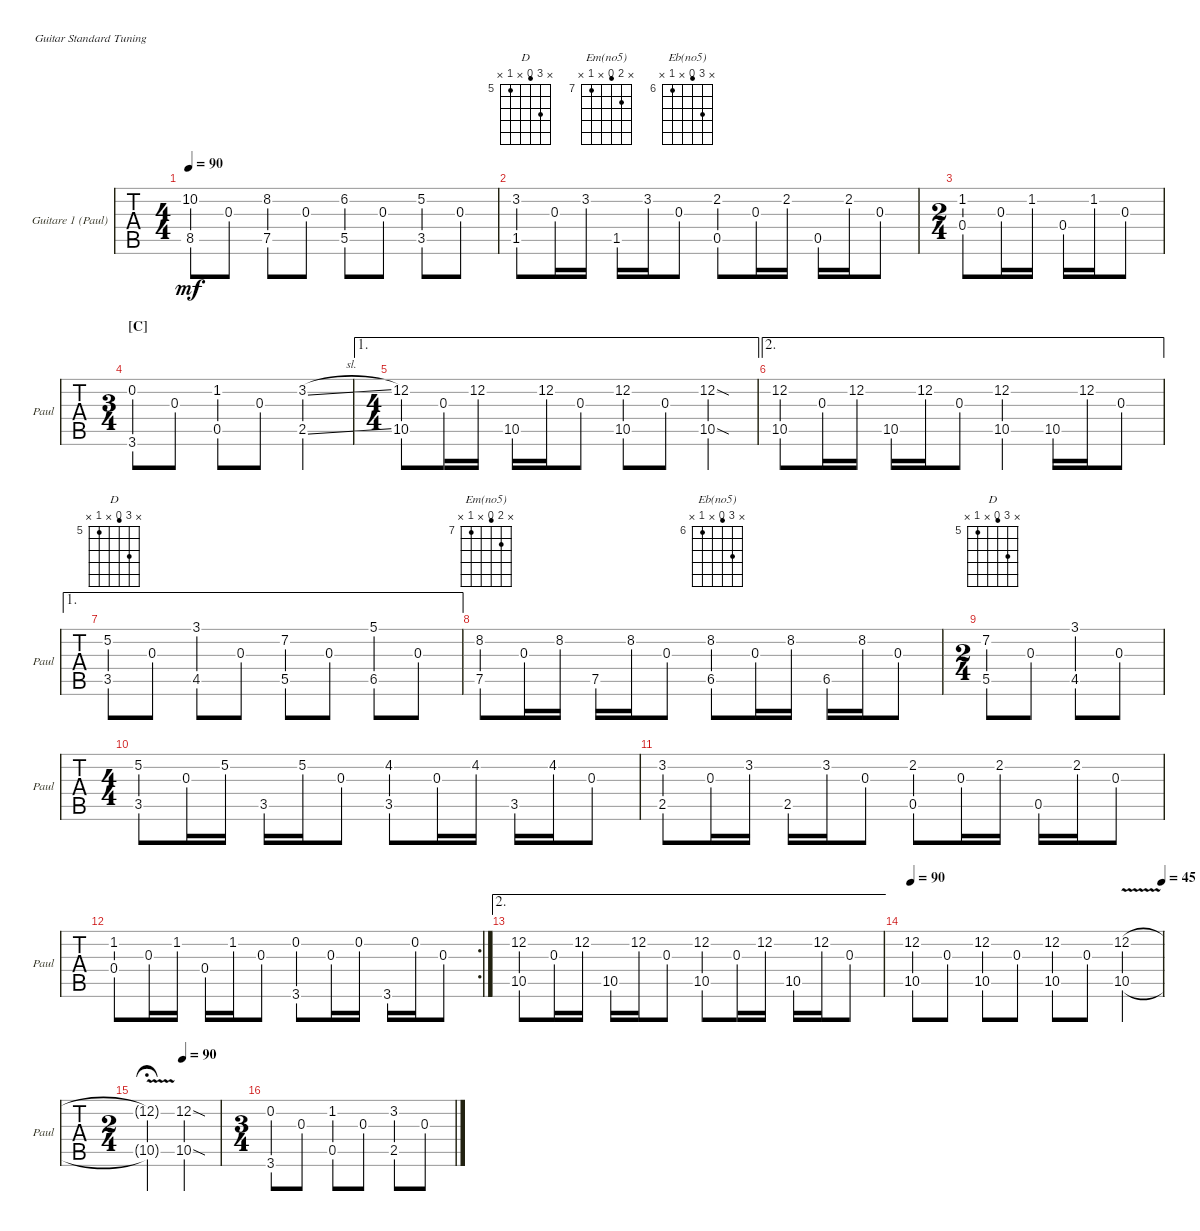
\defaultSystemsLayout 4
\singleTrackTrackNamePolicy allsystems
\multiTrackTrackNamePolicy allsystems
\firstSystemTrackNameMode fullname
\firstSystemTrackNameOrientation horizontal
\otherSystemsTrackNameOrientation horizontal
\chordDiagramsInScore
\track ("Guitare 1 (Paul)" "Paul") {instrument acousticguitarsteel}
\staff {tabs}
\tuning (E4 B3 G3 D3 A2 E2)
\chord ("D" x 7 4 x 5 x) {firstfret 5}
\chord ("Em(no5)" x 8 6 x 7 x) {firstfret 7}
\chord ("Eb(no5)" x 8 5 x 6 x) {firstfret 6}
\ts (4 4)
\tempo 90
\clef g2
\scale
1.03909
\ks g
(10.2 8.5).8{dy mf} 0.3.8 (8.2 7.5).8 0.3.8 (6.2 5.5).8 0.3.8 (5.2 3.5).8 0.3.8 |
\scale
0.960908 (1.5 3.2).8 0.3.16 3.2.16 1.5.16 3.2.16 0.3.8 (2.2 0.5).8 0.3.16 2.2.16 0.5.16 2.2.16 0.3.8 |
\ts (2 4)
\scale
1.06179 (1.2 0.4).8 0.3.16 1.2.16 0.4.16 1.2.16 0.3.8 |
\ts (3 4)
\section ("C" "")
\scale
0.938209 (3.6 0.2{hac}).8 0.3.8 (1.2{hac} 0.5).8 0.3.8 (3.2{sl hac} 2.5{sl}).4 |
\ae 1
\ts (4 4)
\scale
1.06179 (10.5 12.2{hac}).8 0.3.16 12.2{hac}.16 10.5.16 12.2{hac}.16 0.3.8 (12.2{hac} 10.5).8 0.3.8 (10.5{sod} 12.2{sod hac}).4 |
\ae 2
\scale
0.938209 (10.5 12.2{hac}).8 0.3.16 12.2{hac}.16 10.5.16 12.2{hac}.16 0.3.8 (12.2{hac} 10.5).4 10.5.16 12.2{hac}.16 0.3.8 |
\ae 1
\scale
1.03909 (3.5 5.2).8{ch "D"} 0.3.8 (3.1{hac} 4.5).8 0.3.8 (5.5 7.2).8 0.3.8 (5.1{ac} 6.5).8 0.3.8 |
\scale
0.960908 (7.5 8.2).8{ch "Em(no5)"} 0.3.16 8.2.16 7.5.16 8.2.16 0.3.8 (8.2 6.5).8{ch "Eb(no5)"} 0.3.16 8.2.16 6.5.16 8.2.16 0.3.8 |
\ts (2 4)
\scale
1.06179 (5.5 7.2).8{ch "D"} 0.3.8 (3.1 4.5).8 0.3.8 |
\ts (4 4)
\scale
0.938209 (5.2 3.5).8 0.3.16 5.2.16 3.5.16 5.2.16 0.3.8 (3.5 4.2).8 0.3.16 4.2.16 3.5.16 4.2.16 0.3.8 |
\scale
1.03909 (3.2 2.5).8 0.3.16 3.2.16 2.5.16 3.2.16 0.3.8 (2.2 0.5).8 0.3.16 2.2.16 0.5.16 2.2.16 0.3.8 |
\rc 2
\scale
0.960908 (1.2 0.4).8 0.3.16 1.2.16 0.4.16 1.2.16 0.3.8 (3.6 0.2).8 0.3.16 0.2.16 3.6.16 0.2.16 0.3.8 |
\ae 2
\scale
1.03909 (12.2{hac} 10.5).8 0.3.16 12.2{hac}.16 10.5.16 12.2{hac}.16 0.3.8 (12.2{ac} 10.5).8 0.3.16 12.2{ac}.16 10.5.16 12.2{ac}.16 0.3.8 |
\tempo 90
\tempo (45 1)
\scale
0.960908 (10.5 12.2{ac}).8 0.3.8 (12.2 10.5).8 0.3.8 (12.2 10.5).8 0.3.8 (10.5{v} 12.2{v}).4 |
\ts (2 4)
\tempo (90 0.5)
\scale
1.06179 (12.2{t} 10.5{t}).4{fermata (medium 0.5)} (12.2{sod hac} 10.5{sod ac}).4 |
\ts (3 4)
\scale
0.938209 (3.6 0.2{hac}).8 0.3.8 (1.2{hac} 0.5).8 0.3.8 (3.2{hac} 2.5).8 0.3.8
